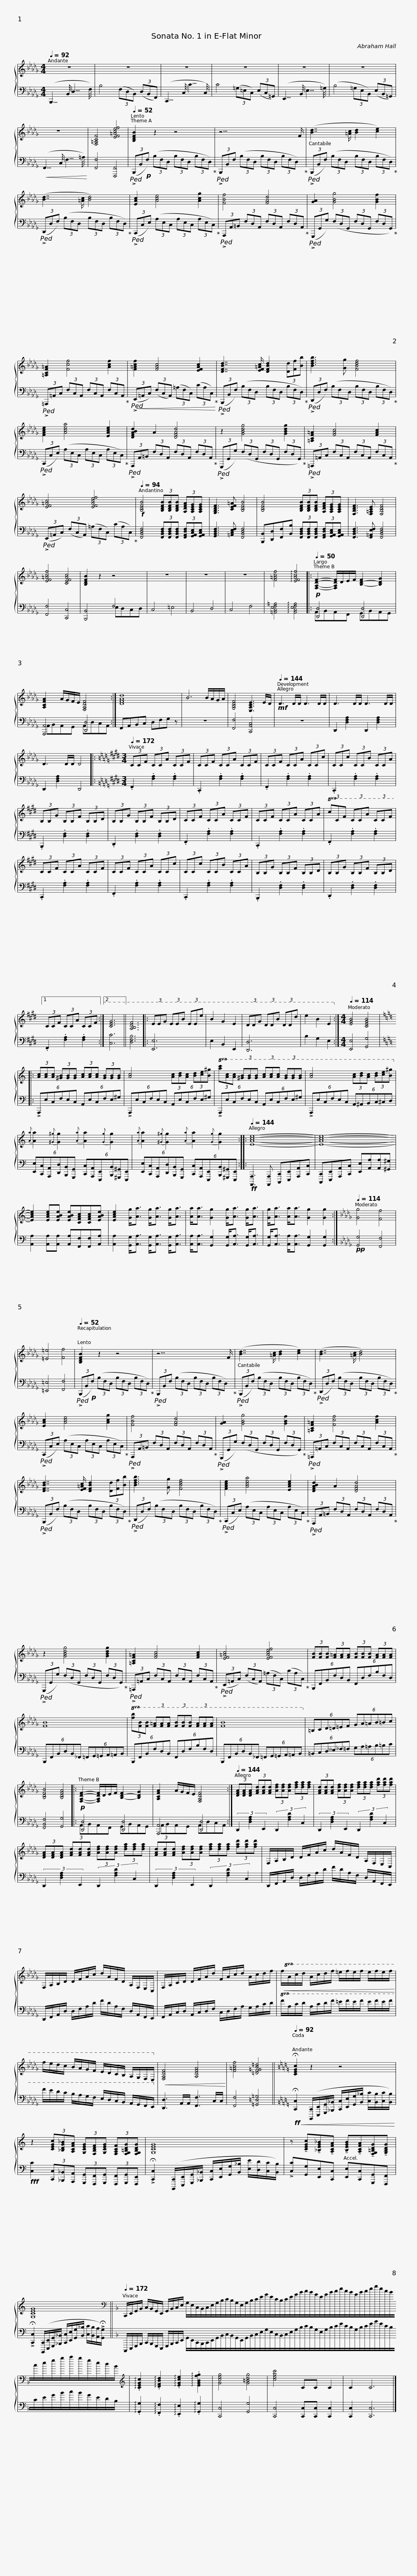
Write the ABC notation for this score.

X:1
%%score { 1 | ( 2 3 ) }
L:1/8
Q:1/4=92
M:4/4
I:linebreak $
K:Db
V:1 treble
V:2 bass
V:3 bass
V:1
 z8 | z8 | z8 | z8 | z8 |$ %5
 z8 | z8 | [F,=A,CF]4 [EF=Acef]4 |[Q:1/4=52] [B,DFB]2 z2 z4 | z15/2 F/ |$ %10
 ([Bd]7/2 [=Ac]/ [Bd]2 [ce]2) | ([Bd]7/2 [=Ac]/ [Bd]4) | [EAc]2 [Ace]4 [Acg]2 |$ [FBf]4 [FAd]4 | [GA]2 [GBg]4 [GBf]2 |$ %15
 [=A,CF=A]2 [Fcf]4 [Acf]2 | [F=Acf]2 [FAc]4 [EFAc]2 | [DFBd]7/2 [EF=Ac]/ [DFBd]2 (3[Dd][Ff][Bb] |$ [Bdfb]3 [Gg] [FBdf]4 | [FAce]2 [Acea]4 [EAce]2 | %20
 [DFABd]2 A2 [DFAd]4 |$ z2 [GBdg]4 [GBdg]2 | [=A,CF=A]2 [FAc]4 [FAc]2 | [EF=Ac]4 [EFAcef]4 |$!f![Q:1/4=94] [B,DFB]4 (3[B,DFB][B,DFB][B,DFB] (3[A,DFA][A,CEG][A,CEG] | %25
 [G,B,DF]3 [CEF=A] [B,DFB]4 | [B,DFB]4 (3[B,DFB][B,DFB][B,DFB] (3[A,DFA][A,CEG][A,CEG] | [F,B,DF]3 [F,=A,CE] [F,B,DF]4 | [EF=Acf]4 [CEFAc]4 |$ [B,DFB]2 z2 z4 | %30
 z8 | z8 | z8 | [F=Acf]4 !arpeggio![EFAcf]4 |:[Q:1/4=50] [F,A,DF]2- [F,A,DF]/D/E/F/ [B,-D-F]2 [B,DG]2 |$ %35
 [A,CFA]2 A/G/F/E/ [F,A,DF]4 :| [DFAd]8 | B6 B/A/G/A/ | [G,B,DF]4 [E,A,CE]3 E/D/ |[Q:1/4=144]!mf! D3 D/D/ D3 D/D/ |$ %40
 D3 D/D/ D3 D/D/ | D3 D/D/ D4 |:[K:E][M:3/4][Q:1/4=172] (3CCF (3CCA (3CCF | (3CCF (3CCA (3CCF |$ (3CCF (3CCA (3CCc | %45
 (3CCc (3CCB (3CCA | (3B,B,G (3B,B,F (3B,B,D | (3B,B,G (3B,B,F (3B,B,D |$ (3CCF (3CCA (3CCF | (3CCF (3CCA (3CCA | %50
!8va(! (3ccf (3cca (3ccf | (3ccf (3cca (3ccf |$ (3ccf (3cca (3ccc' | (3ccc' (3ccb (3cca | (3BBg (3BBf (3BBd | %55
 (3BBg (3BBf (3BBd |1$ (3ccf (3cca (3ccf :|2 [ceg]6 || [ABdf]6 |: (3eeg (3eeb (3eee' | %60
 b2 g2 e2 | (3ddg (3ddb (3ddd' | e'2 b2 e2!8va)! :|$[M:4/4][Q:1/4=114] [EGB]4 [CEGB]4 |:[K:C] (3[Ac][Ac][Ac] (3[^GB][GB][GB] (3[Ac][Ac][Ac] (3[GB][GB][GB] | %65
 [Ac]4 (3[Ac][Bd][Ac] (3[Bd][ce][B^g] |!8va(! (3[ac'][ac'][ac'] (3[^gb][gb][gb] (3[ac'][ac'][ac'] (3[gb][gb][gb] |$ [ac']4 (3[ac'][bd'][ac'] (3[bd'][c'e'][b^g']!8va)! |{[Aa]} [Aa]2{[^G^g]} [Gg]2{[Aa]} [Aa]2{[Gg]} [Gg]2 |${[Aa]} [Aa]2{[^G^g]} [Gg]2{[Aa]} [Aa]2{[Gg]} [Gg]2 :: %70
[Q:1/4=144] [EAce]8- | [EAce]8- | [EAce]2 [EAce][EABe] [EABe][CFAc][CFAc][EABe] |$ [EAce]2 [Gg]<[Aa] [Gg]<[Aa] [Gg]<[Aa] | [Aa]<[Aa] [Gg]2 [Gg]<[Aa] [Gg]<[Aa] | %75
 [Gg]<[Aa] [Aa]<[Aa] [Gg]2 [Gg]2 :|[K:Db][Q:1/4=114] [Gg]4 [Ff]4 | [=E=e]4 [Ff]4 |$[Q:1/4=52] [B,DFB]2 z2 z4 | z15/2 F/ | %80
 ([Bd]7/2 [=Ac]/ [Bd]2 [ce]2) |$ ([Bd]7/2 [=Ac]/ [Bd]4) | [EAc]2 [Ace]4 [Acg]2 | [FBf]4 [FAd]4 |$ [GA]2 [GBg]4 [GBf]2 | %85
 [=A,CF=A]2 [Fcf]4 [Acf]2 | [DFBd]7/2 [EF=Ac]/ [DFBd]2 (3[Dd][Ff][Bb] |$ [Bdfb]3 [Gg] [FBdf]4 | [FAce]2 [Acea]4 [EAce]2 | [DFABd]2 A2 [DFAd]4 |$ %90
 z2 [GBdg]4 [GBdg]2 | [=A,CF=A]2 [FAc]4 [FAc]2 | [EF=Ac]4 [EFAcef]4 |$ (3[FB][FB][FB] (3[F=A][FA][FA] (3[FB][FB][FB] (3[FA][FA][FA] | [FB]8 | %95
!8va(! (3[fb][fb][fb] (3[f=a][fa][fa] (3[fb][fb][fb] (3[fa][fa][fa] |$ [fb]8!8va)! | (6:4:6=B,CD=D=EF (6:4:6GA=AB=Bc | [B,DFB]4 [B,DFA]4 |:$ [F,A,DF]2- [F,A,DF]/D/E/F/ [B,-D-F]2 [B,DG]2 | %100
 [A,CFA]2 A/G/F/E/ [F,A,DF]4 :|[Q:1/4=144] (3[DFA][DFA][DFA] (3[FAd][FAd][FAd] (3[Adf][Adf][Adf] (3[dfa][dfa][dfa] |$ (3[FAd][FAd][FAd] (3[Adf][Adf][Adf] (3[dfa][dfa][dfa] (3[fad'][fad'][fad'] | (3[DFA][DFA][DFA] (3[FAd][FAd][FAd] (3[Adf][Adf][Adf] (3[dfa][dfa][dfa] | (3[FAd][FAd][FAd] (3[Adf][Adf][Adf] (3[dfa][dfa][dfa] (3[fad'][fad'][fad'] |$ %105
 F,/A,/B,/D/ D/F/A/c/ d/A/F/D/ A,/F,/E,/C,/ | F,/A,/B,/D/ D/F/A/c/ d/A/F/D/ A,/F,/E,/C,/ |$ F,/A,/C/D/ D/F/A/d/ F/A/c/d/ A/c/d/f/ |!<(!!8va(! f/a/c'/d'/ a/c'/d'/f'/ =e'/f'/e'/f'/ e'/f'/e'/f'/!<)! |$ f'/e'/d'/c'/ b/a/g/f/ e/d/c/B/ A/G/F/E/!8va)! | %110
!<(! [F,A,DF]4 [A,DFA]4!<)! | [F=Acf]4 [=DF=GB=d]4 ||$[K:C][Q:1/4=92] !fermata![CEGc]2 z2 z4 | z2 (3[CEGc][_B,DG_B][A,CFA] (3[G,CEG][F,B,DF][G,CEG] (3[F,A,CF][F,G,=B,DG][F,G,B,DG] |$ [G,CEG]8 | %115
 z !tenuto![CEGc]!tenuto![_B,EG_B]!tenuto![A,CFA] !tenuto![B,EGB]!tenuto![A,CFA]!tenuto![F,G,=B,DG]!tenuto![G,B,DG] | [G,CEG]8 ||$[K:F][K:bass][Q:1/4=172] C,,/E,,/G,,/B,,/ C,/B,,/G,,/E,,/ G,,/B,,/C,/E,/ G,/E,/C,/B,,/C,/E,/G,/B,/C/B,/G,/E,/G,/B,/C/E/G/E/C/B,/C/E/G/B/c/B/G/E/G/B/c/e/c/B/G/B/c/e/g/e/c/B/c/e/g/b/c'/b/g/e/d/B/ |$[K:treble] !arpeggio!.[CEGc]2 !arpeggio!.[DFBd]2 !arpeggio!.[EGce]2 !arpeggio!.[EGBfg]2 | [Gceg]4 [G=Bdg]4 | %120
 [cegc']4 CC C2 | C2 C6 |] %122
V:2
 (B,,,15/4 B,,/4 D,15/4 F,/4) | B,4 (3(F,D,B,,) (3(D,B,,F,,) | (C,,15/4 C,/4 C15/4 C,/4) | C4 (3(=G,=E,C,) (3(E,C,=G,,) | (E,,15/4 B,,/4 E,15/4 =G,/4) |$ %5
 (B,4 (3=G,E,B,,) (3(E,B,,=G,,) |!<(! (F,,15/4 C,/4 F,15/4 =A,/4)!<)! | [F,,F,]4 [F,,,F,,]4 |!ped! (3(!>!B,,,B,,!p!F,) (3(B,F,D, (3B,F,D, (3B,F,D,)!ped-up! |!ped! (3!>!B,,,B,,F, (3(B,F,D, (3B,F,D, (3B,F,D,)!ped-up! |$ %10
!ped! (3(!>!B,,,B,,F,) (3(B,F,D, (3B,F,D, (3B,F,D,)!ped-up! |!ped! (3(!>!D,,D,F,) (3(B,F,D, (3B,F,D, (3B,F,D,)!ped-up! |!ped! (3(!>!C,,C,E,) (3(A,E,C, (3A,E,C, (3A,E,C,)!ped-up! |$!ped! (3!>!A,,,A,,=B,, (3F,D,A,, (3F,D,A,, (3F,D,A,,!ped-up! |!ped! (3(!>!G,,,G,,G,) (3(F,D,G,, (3F,D,G,, (3F,D,G,,)!ped-up! |$ %15
!ped! (3!>!=A,,,=A,,C, (3F,C,A,, (3F,C,A,, (3F,C,A,,!ped-up! |!<(!!ped! (3(!>!E,,=A,,C,) (3(F,C,A,,) (3(=A,F,C,) (3(CA,C,)!<)!!ped-up! |!ped! (3(!>!B,,,B,,F,) (3(B,F,D, (3B,F,D, (3B,F,D,)!ped-up! |$!ped! (3(!>!D,,D,F,) (3(B,F,D, (3B,F,D, (3B,F,D,)!ped-up! |!ped! (3(!>!C,,C,E,) (3(A,E,C, (3A,E,C, (3A,E,C,)!ped-up! | %20
!ped! (3!>!A,,,A,,=B,, (3F,D,A,, (3F,D,A,, (3F,D,A,,!ped-up! |$!ped! (3(!>!G,,,G,,G,) (3(F,D,G,, (3F,D,G,, (3F,D,G,,)!ped-up! |!ped! (3!>!=A,,,=A,,C, (3F,C,A,, (3F,C,A,, (3F,C,A,,!ped-up! |!ped! (3(!>!E,,=A,,C,) (3(F,C,A,,) (3(=A,F,C,) (3(CA,C,)!ped-up! |$ [F,,B,,D,F,]4 (3[F,,B,,D,F,][F,,B,,D,F,][F,,B,,D,F,] (3[F,,A,,D,F,][G,,A,,C,E,][G,,A,,C,E,] | %25
 [G,,B,,D,F,]3 [=A,,C,E,F,] [F,,B,,D,F,]4 | [B,,,B,,][D,,D,][F,,F,][B,,B,] (3[F,,B,,D,F,][F,,B,,D,F,][F,,B,,D,F,] (3[F,,A,,D,F,][G,,A,,C,E,][G,,A,,C,E,] | [F,,B,,D,F,]3 [F,,=A,,E,F,] [F,,B,,D,F,]4 | [F,,F,]4 [C,,C,]4 |$ [B,,,B,,]4 F,4 | %30
 C,4 =E,4 | B,,4 D,4 | C,4 F,4 | [=A,,C,E,F,=A,]4 !arpeggio![A,,C,E,F,A,]4 |:!p! [D,,D,]4 [D,,D,]4 |$ %35
 [A,,,A,,]4 [D,,D,]4 :| F,,A,,B,,C, D,F,G, z | z8 | [F,,F,]4 [C,,A,,C,]4 | z8 |$ %40
 D,,2 [D,F,A,]2 D,,2 [D,F,A,]2 | D,,2 [D,F,A,]2 D,,4 |:[K:E][M:3/4] .F,,2 .[F,A,]2 .[F,A,]2 | .C,,2 .[F,A,]2 .[F,A,]2 |$ .F,,2 .[F,A,]2 .[F,A,]2 | %45
 .C,,2 .[F,A,]2 .[F,A,]2 | .B,,,2 .[D,F,]2 .[D,F,]2 | .D,,2 .[D,F,]2 .[D,F,]2 |$ .F,,2 .[F,A,]2 .[F,A,]2 | .C,,2 .[F,A,]2 .[F,A,]2 | %50
 .F,,2 .[F,A,]2 .[F,A,]2 | .C,,2 .[F,A,]2 .[F,A,]2 |$ .F,,2 .[F,A,]2 .[F,A,]2 | .C,,2 .[F,A,]2 .[F,A,]2 | .B,,,2 .[D,F,]2 .[D,F,]2 | %55
 .D,,2 .[D,F,]2 .[D,F,]2 |1$ .F,,2 .[F,A,]2 .[F,A,]2 :|2 [C,C]6 || [D,F,B,]6 |: [E,,E,]6 | %60
 E,2 B,,2 E,,2 | [D,,D,]6 | B,2 G,2 E,2 :|$[M:4/4] [E,,E,]4 [G,,G,]4 |:[K:C] (6:4:6!>!A,,,E,C,F,E,C, (6:4:6A,,E,C,F,E,^G, | %65
 (6:4:6!>!A,,,E,C,F,E,C, (6:4:6A,,E,C,F,E,^G, | (6:4:6!>!A,,,E,C,F,E,C, (6:4:6A,,E,C,F,E,^G, |$ (6:4:6!>!A,,,E,C,F,E,C, (6:4:6A,,^A,,B,,C,^C,D, | (6:4:6[E,,E,][C,,C,][A,,,A,,][D,,D,][B,,,B,,][G,,,G,,] (6:4:6[C,,C,][A,,,A,,][E,,,E,,][B,,,B,,][^G,,,^G,,][E,,,E,,] |$ (6:4:6[E,,E,][C,,C,][A,,,A,,][D,,D,][B,,,B,,][G,,,G,,] (6:4:6[C,,C,][A,,,A,,][E,,,E,,][B,,,B,,][^G,,,^G,,][E,,,E,,] :: %70
!ff! [A,,,,A,,,]3 [A,,,,A,,,] [C,,,C,,][E,,,E,,][A,,,A,,][C,,C,] | [C,,,C,,][E,,,E,,][A,,,A,,][C,,C,] [E,,E,][A,,A,][A,,A,][^G,,^G,] | [A,,A,]2 [A,,A,][A,,A,] [A,,A,][F,,F,][F,,F,][A,,A,] |$ [A,,A,]2 [G,,G,]<[A,,A,] [G,,G,]<[A,,A,] [G,,G,]<[A,,A,] | [A,,A,]<[A,,A,] [G,,G,]2 [G,,G,]<[A,,A,] [G,,G,]<[A,,A,] | %75
 [G,,G,]<[A,,A,] [A,,A,]<[A,,A,] [G,,G,]2 [G,,G,]2 :|[K:Db]!pp! [G,,G,]4 [F,,F,]4 | [=E,,=E,]4 [F,,F,]4 |$!ped! (3(!>!B,,,B,,!p!F,) (3(B,F,D, (3B,F,D, (3B,F,D,)!ped-up! |!ped! (3!>!B,,,B,,F, (3(B,F,D, (3B,F,D, (3B,F,D,)!ped-up! | %80
!ped! (3(!>!B,,,B,,F,) (3(B,F,D, (3B,F,D, (3B,F,D,)!ped-up! |$!ped! (3(!>!D,,D,F,) (3(B,F,D, (3B,F,D, (3B,F,D,)!ped-up! |!ped! (3(!>!C,,C,E,) (3(A,E,C, (3A,E,C, (3A,E,C,)!ped-up! |!ped! (3!>!A,,,A,,=B,, (3F,D,A,, (3F,D,A,, (3F,D,A,,!ped-up! |$!ped! (3(!>!G,,,G,,G,) (3(F,D,G,, (3F,D,G,, (3F,D,G,,)!ped-up! | %85
!ped! (3!>!=A,,,=A,,C, (3F,C,A,, (3F,C,A,, (3F,C,A,,!ped-up! |!ped! (3(!>!B,,,B,,F,) (3(B,F,D, (3B,F,D, (3B,F,D,)!ped-up! |$!ped! (3(!>!D,,D,F,) (3(B,F,D, (3B,F,D, (3B,F,D,)!ped-up! |!ped! (3(!>!C,,C,E,) (3(A,E,C, (3A,E,C, (3A,E,C,)!ped-up! |!ped! (3!>!A,,,A,,=B,, (3F,D,A,, (3F,D,A,, (3F,D,A,,!ped-up! |$ %90
!ped! (3(!>!G,,,G,,G,) (3(F,D,G,, (3F,D,G,, (3F,D,G,,)!ped-up! |!ped! (3!>!=A,,,=A,,C, (3F,C,A,, (3F,C,A,, (3F,C,A,,!ped-up! |!ped! (3(!>!E,,=A,,C,) (3(F,C,A,,) (3(=A,F,C,) (3(CA,C,)!ped-up! |$ (6:4:6B,,,F,,B,,F,D,B,, (6:4:6F,,D,F,B,F,D, | (6:4:6B,,,F,,B,,D,B,,_F,, (6:4:6=F,,G,,=G,,A,,=A,,B,, | %95
 (6:4:6B,,,F,,B,,F,D,B,, (6:4:6F,,D,F,B,F,D, |$ (6:4:6B,,,F,,B,,D,B,,_F,, (6:4:6=F,,G,,=G,,A,,=A,,B,, | (6:4:6=B,,C,D,__E,_F,=F, (6:4:6G,A,=A,B,=B,C | [F,,B,,F,]4 [G,,G,]4 |:$!p! [D,,D,]4 [D,,D,]4 | %100
 [A,,,A,,]4 [D,,D,]4 :| (3D,,2 [D,F,A,]2 E,,2 (3D,,2 [F,A,D]2 C,2 |$ (3D,,2 [D,F,A,]2 E,,2 (3D,,2 [F,A,D]2 C,2 | (3D,,2 [D,F,A,]2 E,,2 (3D,,2 [F,A,D]2 C,2 | (3D,,2 [D,F,A,]2 E,,2 (3D,,2 [F,A,D]2 C,2 |$ %105
 D,,/F,,/A,,/D,/ D,/F,/A,/D/ F/D/A,/F,/ D,/A,,/F,,/E,,/ | D,,/F,,/A,,/D,/ D,/F,/A,/D/ F/D/A,/F,/ D,/A,,/F,,/E,,/ |$ F,,/A,,/C,/D,/ A,,/C,/D,/F,/ C,/D,/F,/A,/ G,/A,/C/D/ |!8va(! F/A/c/d/ A/c/d/f/ =e/f/e/f/ e/f/e/f/ |$ f/e/d/c/ B/A/G/F/ E/D/C/B,/ A,/G,/F,/E,/!8va)! | %110
 [D,,D,]3 A,,/A,,/ [F,,F,]3 C,/C,/ | [F,,F,]4 [=G,,=D,=G,]4 ||$[K:C]!ff!!<(! !fermata![C,,C,]2 ([B,,,,C,,]/[E,,,E,,]/[G,,,G,,]/[_B,,,_B,,]/ [C,,C,]/[E,,E,]/[G,,G,]/[B,,_B,]/ [C,C]/[B,,B,]/[C,C]/[B,,B,]/)!<)! |!fff! [C,C]2 (3[C,,C,][_B,,,_B,,][A,,,A,,] (3[G,,,G,,][F,,,F,,][G,,,G,,] (3[F,,,F,,][G,,,G,,][F,,,E,,] |$ !>!!fermata![C,,C,]2 ([B,,,,C,,]/[E,,,E,,]/[G,,,G,,]/[_B,,,_B,,]/ [C,,C,]/[E,,E,]/[G,,G,]/[B,,_B,]/ [E,E]/[D,D]/[C,C]/[B,,B,]/) | %115
 !>![C,C][G,,G,][E,,E,][C,,C,] [E,,E,][C,,C,][G,,,G,,][F,,,F,,] | !>!!fermata![C,,C,]2 ([B,,,,C,,]/[E,,,E,,]/[G,,,G,,]/[_B,,,_B,,]/ [C,,C,]/[E,,E,]/[G,,G,]/[B,,_B,]/ [C,C]/[B,,B,]/[A,,A,]/!>!!fermata![G,,G,]/) ||$[K:F] C,,,/E,,,/G,,,/B,,,/ C,,/B,,,/G,,,/E,,,/ G,,,/B,,,/C,,/E,,/ G,,/E,,/C,,/B,,,/C,,/E,,/G,,/B,,/C,/B,,/G,,/E,,/G,,/B,,/C,/E,/G,/E,/C,/B,,/C,/E,/G,/B,/C/B,/G,/E,/G,/B,/C/E/C/B,/G,/B,/C/E/G/E/C/B,/C/E/G/B/c/B/G/E/D/B,/ |$ !arpeggio!.[G,,G,]2 !arpeggio!.[F,,F,]2 !arpeggio!.[E,,E,]2 !arpeggio!.[G,,G,]2 | [C,,C,]4 [G,,G,]4 | %120
 [C,,C,]4 [C,,C,][C,,C,] [C,,C,]2 | [C,,C,]2 [C,,C,]6 |] %122
V:3
 x8 | x8 | x8 | x8 | x8 |$ %5
 x8 | x8 | x8 | x8 | x8 |$ %10
 x8 | x8 | x8 |$ x8 | x8 |$ %15
 x8 | x8 | x8 |$ x8 | x8 | %20
 x8 |$ x8 | x8 | x8 |$ x8 | %25
 x8 | x8 | x8 | x8 |$ x4 E,D,C,D, | %30
 x8 | x8 | x8 | x8 |: A,,B,,A,,F,, G,,B,,A,,G,, |$ %35
 A,,B,,A,,G,, A,,D,C,A,, :| x8 | x8 | x8 | x8 |$ %40
 x8 | x8 |:[K:E][M:3/4] x6 | x6 |$ x6 | %45
 x6 | x6 | x6 |$ x6 | x6 | %50
 x6 | x6 |$ x6 | x6 | x6 | %55
 x6 |1$ x6 :|2 x6 || x6 |: x6 | %60
 x6 | x6 | x6 :|$[M:4/4] x8 |:[K:C] x8 | %65
 x8 | x8 |$ x8 | x8 |$ x8 :: %70
 x8 | x8 | x8 |$ x8 | x8 | %75
 x8 :|[K:Db] x8 | x8 |$ x8 | x8 | %80
 x8 |$ x8 | x8 | x8 |$ x8 | %85
 x8 | x8 |$ x8 | x8 | x8 |$ %90
 x8 | x8 | x8 |$ x8 | x8 | %95
 x8 |$ x8 | x8 | x8 |:$ A,,B,,A,,F,, G,,B,,A,,G,, | %100
 A,,B,,A,,G,, A,,D,C,A,, :| x8 |$ x8 | x8 | x8 |$ %105
 x8 | x8 |$ x8 |!8va(! x8 |$ x8!8va)! | %110
 x8 | x8 ||$[K:C] x8 | x8 |$ x8 | %115
 x8 | x8 ||$[K:F] x32 |$ x8 | x8 | %120
 x8 | x8 |] %122
